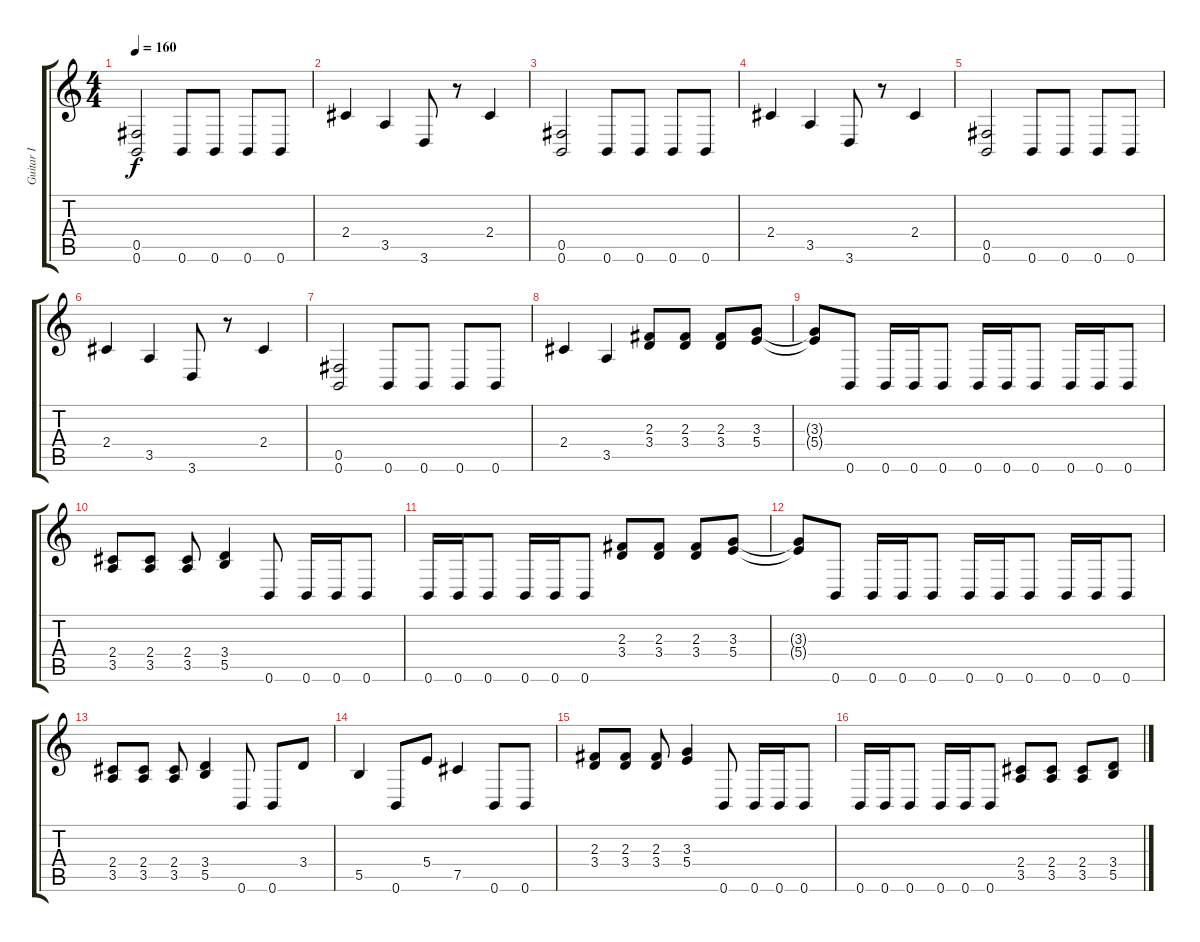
\track ("Guitar I" "Guitar I") {instrument distortionguitar}
\staff {score tabs}
\tuning (Db4 Ab3 E3 B2 Gb2 B1) {hide}
\ts (4 4)
\tempo 160
\clef g2
\ks c
(0.5 0.6).2{dy f} 0.6.8 0.6.8 0.6.8 0.6.8 |
2.4.4 3.5.4 3.6.8 r.8 2.4.4 |
(0.5 0.6).2 0.6.8 0.6.8 0.6.8 0.6.8 |
2.4.4 3.5.4 3.6.8 r.8 2.4.4 |
(0.5 0.6).2 0.6.8 0.6.8 0.6.8 0.6.8 |
2.4.4 3.5.4 3.6.8 r.8 2.4.4 |
(0.5 0.6).2 0.6.8 0.6.8 0.6.8 0.6.8 |
2.4.4 3.5.4 (2.3 3.4).8 (2.3 3.4).8 (2.3 3.4).8 (3.3 5.4).8 |
(3.3{t} 5.4{t}).8 0.6.8 0.6.16 0.6.16 0.6.8 0.6.16 0.6.16 0.6.8 0.6.16 0.6.16 0.6.8 |
(2.4 3.5).8 (2.4 3.5).8 (2.4 3.5).8 (3.4 5.5).4 0.6.8 0.6.16 0.6.16 0.6.8 |
0.6.16 0.6.16 0.6.8 0.6.16 0.6.16 0.6.8 (2.3 3.4).8 (2.3 3.4).8 (2.3 3.4).8 (3.3 5.4).8 |
(3.3{t} 5.4{t}).8 0.6.8 0.6.16 0.6.16 0.6.8 0.6.16 0.6.16 0.6.8 0.6.16 0.6.16 0.6.8 |
(2.4 3.5).8 (2.4 3.5).8 (2.4 3.5).8 (3.4 5.5).4 0.6.8 0.6.8 3.4.8 |
5.5.4 0.6.8 5.4.8 7.5.4 0.6.8 0.6.8 |
(2.3 3.4).8 (2.3 3.4).8 (2.3 3.4).8 (3.3 5.4).4 0.6.8 0.6.16 0.6.16 0.6.8 |
0.6.16 0.6.16 0.6.8 0.6.16 0.6.16 0.6.8 (2.4 3.5).8 (2.4 3.5).8 (2.4 3.5).8 (3.4 5.5).8
